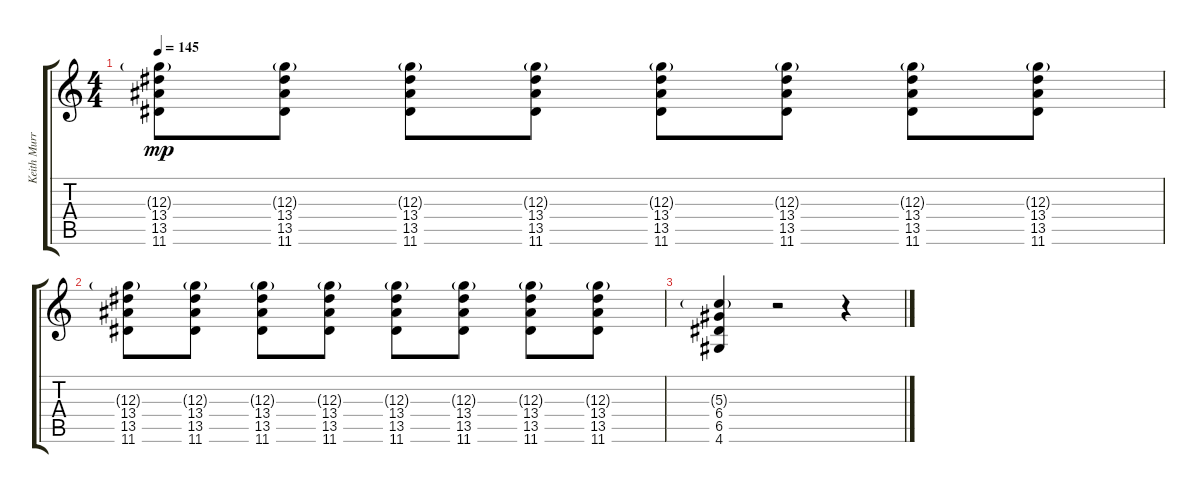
\track ("Keith Murray - Guitar" "Keith Murr") {instrument overdrivenguitar}
\staff {score tabs}
\tuning (E4 B3 G3 D3 A2 E2) {hide}
\ts (4 4)
\tempo 145
\clef g2
\ks c
(12.3{g} 13.4 13.5 11.6).8{dy mp} (12.3{g} 13.4 13.5 11.6).8 (12.3{g} 13.4 13.5 11.6).8 (12.3{g} 13.4 13.5 11.6).8 (12.3{g} 13.4 13.5 11.6).8 (12.3{g} 13.4 13.5 11.6).8 (12.3{g} 13.4 13.5 11.6).8 (12.3{g} 13.4 13.5 11.6).8 |
(12.3{g} 13.4 13.5 11.6).8 (12.3{g} 13.4 13.5 11.6).8 (12.3{g} 13.4 13.5 11.6).8 (12.3{g} 13.4 13.5 11.6).8 (12.3{g} 13.4 13.5 11.6).8 (12.3{g} 13.4 13.5 11.6).8 (12.3{g} 13.4 13.5 11.6).8 (12.3{g} 13.4 13.5 11.6).8 |
(5.3{g} 6.4 6.5 4.6).4 r.2 r.4
